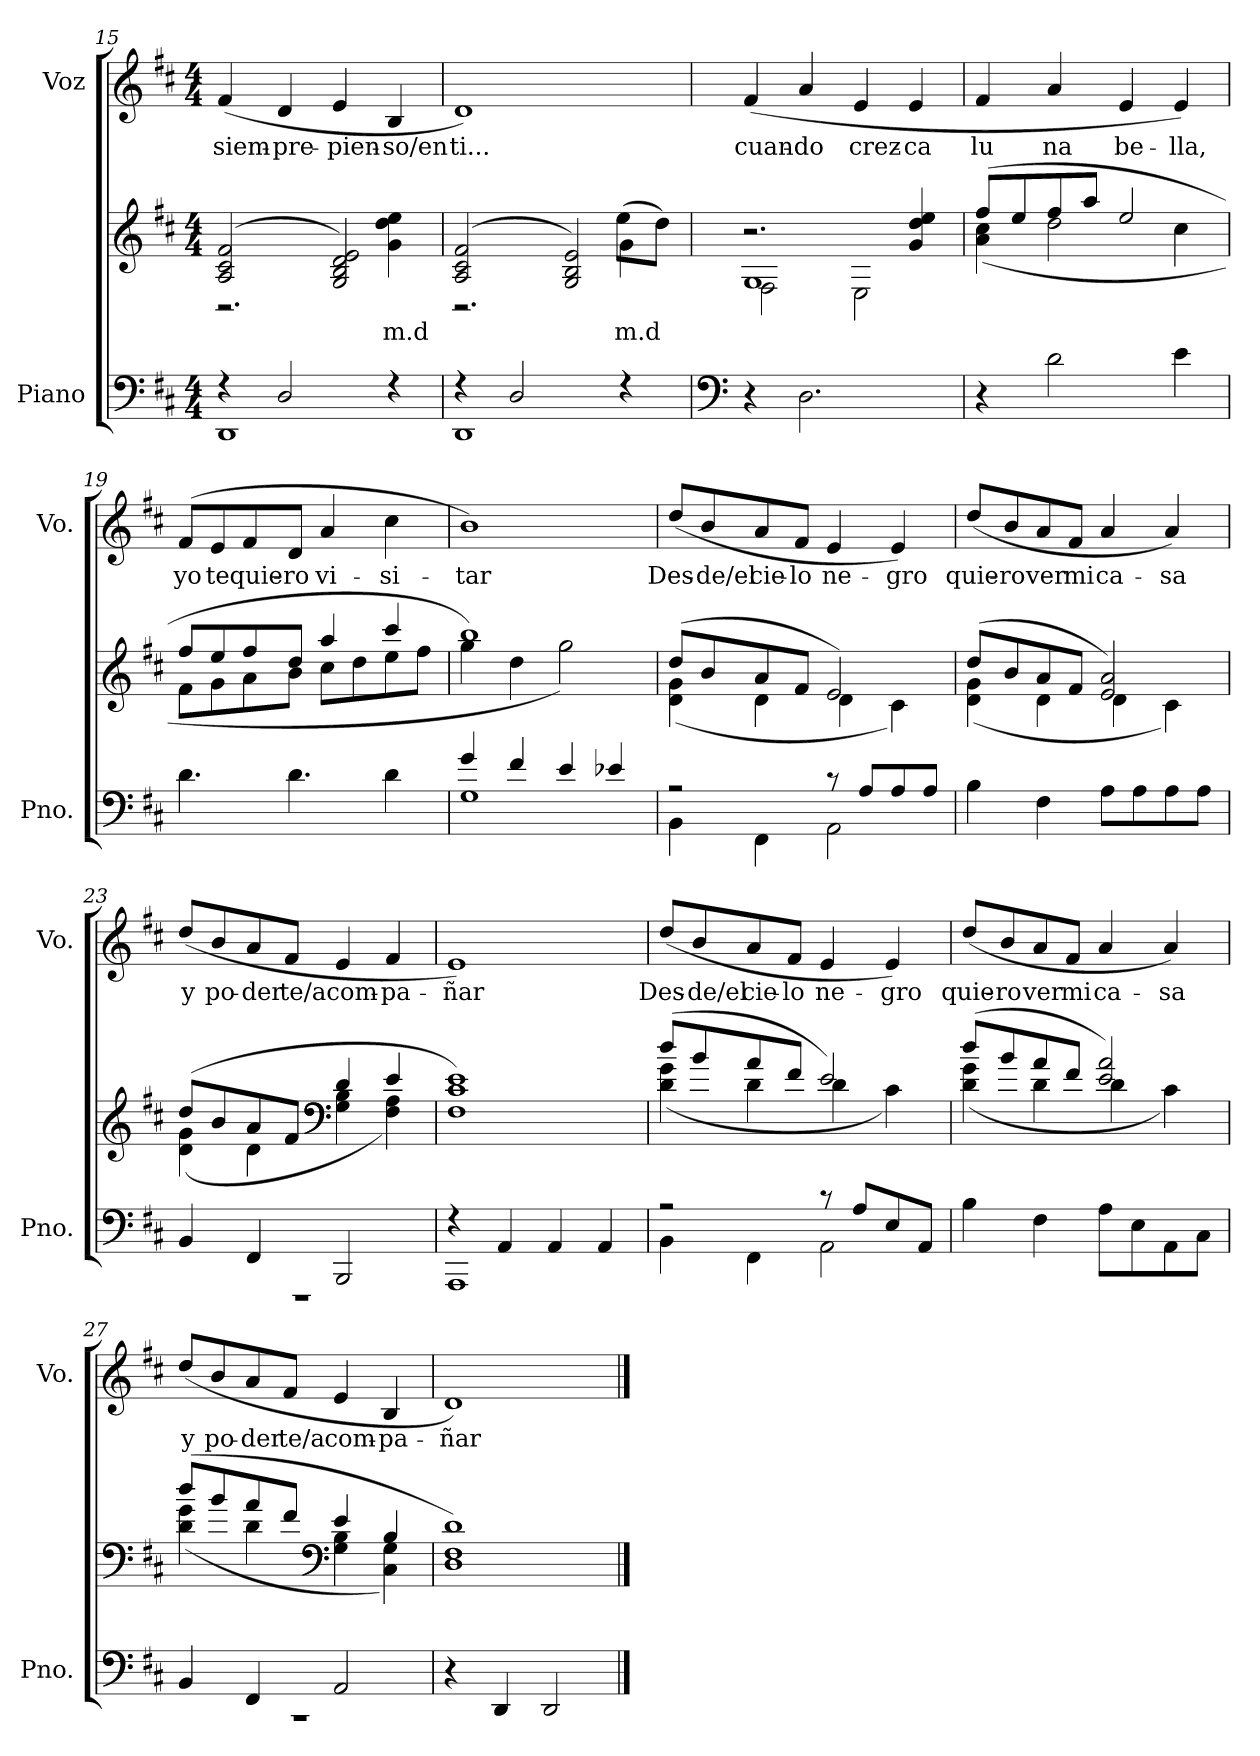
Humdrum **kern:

**kern	**kern	**text	**kern	**text
*part2	*part2	*part2	*part1	*part1
*staff3	*staff2	*staff2	*staff1	*staff1
*I"Piano	*	*	*I"Voz	*
*I'Pno.	*	*	*I'Vo.	*
*clefF4	*clefG2	*	*clefG2	*
*k[f#c#]	*k[f#c#]	*	*k[f#c#]	*
*M4/4	*M4/4	*	*M4/4	*
=15	=15	=15	=15	=15
*^	*^	*	*	*
!	!	!	!	!	!	!LO:LY:b
4r	1DD	(>2A/ 2c#/ 2f#/	2.r	.	(<4f#/	siem-
!	!	!	!	!	!	!LO:LY:b
2D/	.	.	.	.	4d/	-pre-
!	!	!	!	!	!	!LO:LY:b
.	.	2G/ 2B/ 2d/ 2e/)	.	.	4e/	-pien-
!	!	!	!	!	!	!LO:LY:b
4r	.	.	4g\ 4dd\ 4ee\	m.d	4B/	-so/en
=16	=16	=16	=16	=16	=16	=16
*	*	*	*^	*	*	*
!	!	!	!	!	!	!	!LO:LY:b
4r	1DD	(>2A/ 2c#/ 2f#/	2.r	2.ryy	.	1d)	ti...
2D/	.	.	.	.	.	.	.
.	.	2G/ 2B/ 2e/)	.	.	.	.	.
4r	.	.	4g\	(<8ee\L	m.d	.	.
.	.	.	.	8dd\J)	.	.	.
*v	*v	*	*	*	*	*	*
!!LO:PB:g=z
=17	=17	=17	=17	=17	=17	=17
*clefF4	*	*	*	*	*	*
!	!	!	!	!	!	!LO:LY:b
4r	1G	2F#\	2.r	.	(<4f#/	cuan-
!	!	!	!	!	!	!LO:LY:b
2.D\	.	.	.	.	4a/	-do
!	!	!	!	!	!	!LO:LY:b
.	.	2E\	.	.	4e/	crez-
!	!	!	!	!	!	!LO:LY:b
.	.	.	4g/ 4dd/ 4ee/	.	4e/	-ca
=18	=18	=18	=18	=18	=18	=18
!	!	!	!	!	!	!LO:LY:b
*	*	*v	*v	*	*	*
4r	(>8ff#/L	(<4a\ 4cc#\	.	4f#/	lu
.	8ee/	.	.	.	.
!	!	!	!	!	!LO:LY:b
2d\	8ff#/	2dd\	.	4a/	na
.	8aa/J	.	.	.	.
!	!	!	!	!	!LO:LY:b
.	2ee/	.	.	4e/	be-
!	!	!	!	!	!LO:LY:b
4e\	.	4cc#\	.	4e/)	-lla,
=19	=19	=19	=19	=19	=19
!	!	!	!	!	!LO:LY:b
4.d\	8ff#/L	8f#\L	.	(>8f#/L	yo
!	!	!	!	!	!LO:LY:b
.	8ee/	8g\	.	8e/	te
!	!	!	!	!	!LO:LY:b
.	8ff#/	8a\	.	8f#/	quie-
!	!	!	!	!	!LO:LY:b
4.d\	8dd/J	8b\J	.	8d/J	-ro
!	!	!	!	!	!LO:LY:b
.	4aa/	8cc#\L	.	4a/	vi-
.	.	8dd\	.	.	.
!	!	!	!	!	!LO:LY:b
4d\	4ccc#/	8ee\	.	4cc#\	-si-
.	.	8ff#\J	.	.	.
=20	=20	=20	=20	=20	=20
*^	*	*	*	*	*
!	!	!	!	!	!	!LO:LY:b
4g/	1G	1bb)	4gg\	.	1b)	-tar
4f#/	.	.	4dd\	.	.	.
4e/	.	.	2gg\)	.	.	.
4e-X/	.	.	.	.	.	.
!!LO:LB:g=z
=21	=21	=21	=21	=21	=21	=21
!	!	!	!	!	!	!LO:LY:b
2r	4BB\	(>8dd/L	(<4d\ 4g\	.	(<8dd/L	Des-
!	!	!	!	!	!	!LO:LY:b
.	.	8b/	.	.	8b/	-de/el
!	!	!	!	!	!	!LO:LY:b
.	4FF#\	8a/	4d\	.	8a/	cie-
!	!	!	!	!	!	!LO:LY:b
.	.	8f#/J	.	.	8f#/J	-lo
!	!	!	!	!	!	!LO:LY:b
8r	2AA\	2e/)	4d\	.	4e/	ne-
8A/L	.	.	.	.	.	.
!	!	!	!	!	!	!LO:LY:b
8A/	.	.	4c#\)	.	4e/)	-gro
8A/J	.	.	.	.	.	.
*v	*v	*	*	*	*	*
=22	=22	=22	=22	=22	=22
!	!	!	!	!	!LO:LY:b
4B\	(>8dd/L	(<4d\ 4g\	.	(<8dd/L	quie-
!	!	!	!	!	!LO:LY:b
.	8b/	.	.	8b/	-ro
!	!	!	!	!	!LO:LY:b
4F#\	8a/	4d\	.	8a/	ver
!	!	!	!	!	!LO:LY:b
.	8f#/J	.	.	8f#/J	mi
!	!	!	!	!	!LO:LY:b
8A\L	2e/ 2a/)	4d\	.	4a/	ca-
8A\	.	.	.	.	.
!	!	!	!	!	!LO:LY:b
8A\	.	4c#\)	.	4a/)	-sa
8A\J	.	.	.	.	.
=23	=23	=23	=23	=23	=23
*^	*	*	*	*	*
!	!	!	!	!	!	!LO:LY:b
4BB/	1r	(>8dd/L	(<4d\ 4g\	.	(<8dd/L	y
!	!	!	!	!	!	!LO:LY:b
.	.	8b/	.	.	8b/	po-
!	!	!	!	!	!	!LO:LY:b
4FF#/	.	8a/	4d\	.	8a/	-der
!	!	!	!	!	!	!LO:LY:b
.	.	8f#/J	.	.	8f#/J	te/a
*	*	*clefF4	*	*	*	*
!	!	!	!	!	!	!LO:LY:b
2BBB/	.	4d/	4G\ 4B\	.	4e/	com-
!	!	!	!	!	!	!LO:LY:b
.	.	4e/	4F#\ 4A\)	.	4f#/	-pa-
=24	=24	=24	=24	=24	=24	=24
!	!	!	!	!	!	!LO:LY:b
*	*	*v	*v	*	*	*
4r	1AAA	1F# 1c# 1e)	.	1e)	ñar
4AA/	.	.	.	.	.
4AA/	.	.	.	.	.
4AA/	.	.	.	.	.
!!LO:PB:g=z
=25	=25	=25	=25	=25	=25
*	*	*^	*	*	*
!	!	!	!	!	!	!LO:LY:b
2r	4BB\	(>8dd/L	(<4d\ 4g\	.	(<8dd/L	Des-
!	!	!	!	!	!	!LO:LY:b
.	.	8b/	.	.	8b/	-de/el
!	!	!	!	!	!	!LO:LY:b
.	4FF#\	8a/	4d\	.	8a/	cie-
!	!	!	!	!	!	!LO:LY:b
.	.	8f#/J	.	.	8f#/J	-lo
!	!	!	!	!	!	!LO:LY:b
8r	2AA\	2e/)	4d\	.	4e/	ne-
8A/L	.	.	.	.	.	.
!	!	!	!	!	!	!LO:LY:b
8E/	.	.	4c#\)	.	4e/)	-gro
8AA/J	.	.	.	.	.	.
*v	*v	*	*	*	*	*
=26	=26	=26	=26	=26	=26
!	!	!	!	!	!LO:LY:b
4B\	(>8dd/L	(<4d\ 4g\	.	(<8dd/L	quie-
!	!	!	!	!	!LO:LY:b
.	8b/	.	.	8b/	-ro
!	!	!	!	!	!LO:LY:b
4F#\	8a/	4d\	.	8a/	ver
!	!	!	!	!	!LO:LY:b
.	8f#/J	.	.	8f#/J	mi
!	!	!	!	!	!LO:LY:b
8A\L	2e/ 2a/)	4d\	.	4a/	ca-
8E\	.	.	.	.	.
!	!	!	!	!	!LO:LY:b
8AA\	.	4c#\)	.	4a/)	-sa
8C#\J	.	.	.	.	.
=27	=27	=27	=27	=27	=27
*^	*	*	*	*	*
!	!	!	!	!	!	!LO:LY:b
4BB/	1r	(>8dd/L	(<4d\ 4g\	.	(<8dd/L	y
!	!	!	!	!	!	!LO:LY:b
.	.	8b/	.	.	8b/	po-
!	!	!	!	!	!	!LO:LY:b
4FF#/	.	8a/	4d\	.	8a/	-der
!	!	!	!	!	!	!LO:LY:b
.	.	8f#/J	.	.	8f#/J	te/a
*	*	*clefF4	*	*	*	*
!	!	!	!	!	!	!LO:LY:b
2AA/	.	4e/	4G\ 4B\	.	4e/	com-
!	!	!	!	!	!	!LO:LY:b
.	.	4B/	4C#\ 4G\)	.	4B/	-pa-
*v	*v	*	*	*	*	*
=28	=28	=28	=28	=28	=28
!	!	!	!	!	!LO:LY:b
*	*v	*v	*	*	*
4r	1D 1F# 1d)	.	1d)	ñar
4DD/	.	.	.	.
2DD/	.	.	.	.
==	==	==	==	==
*-	*-	*-	*-	*-
